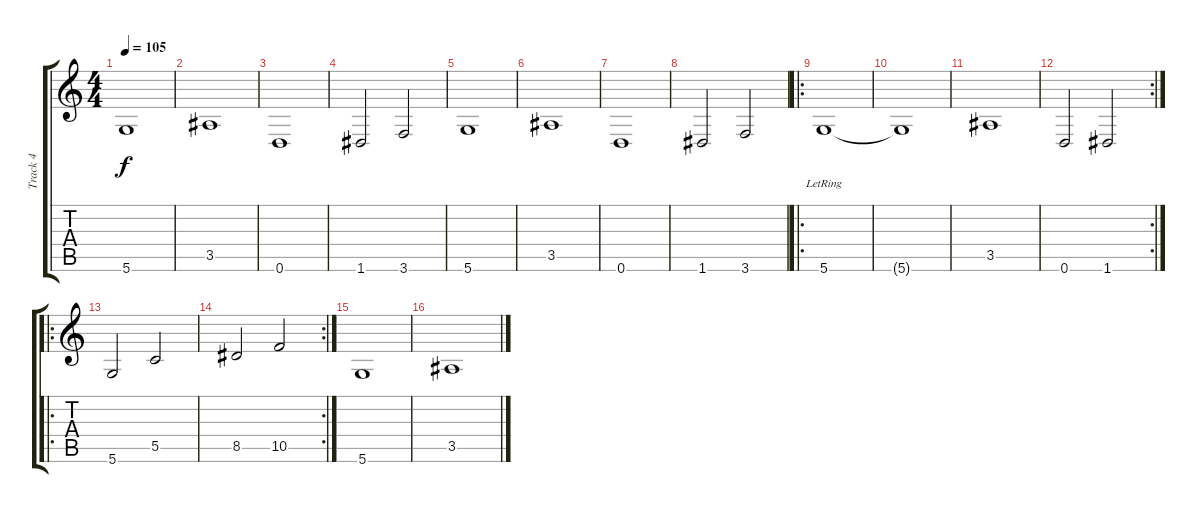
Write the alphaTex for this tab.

\track ("Track 4" "Track 4") {instrument electricbassfinger}
\staff {score tabs}
\tuning (D4 A3 F3 C3 G2 D2) {hide}
\ts (4 4)
\tempo 105
\clef g2
\ks c
5.6.1{dy f instrument electricbassfinger} |
3.5.1 |
0.6.1 |
1.6.2 3.6.2 |
5.6.1 |
3.5.1 |
0.6.1 |
1.6.2 3.6.2 |
\ro
5.6{lr}.1 |
5.6{t}.1 |
3.5.1 |
\rc 2
0.6.2 1.6.2 |
\ro
5.6.2 5.5.2 |
\rc 2
8.5.2 10.5.2 |
5.6.1 |
3.5.1
